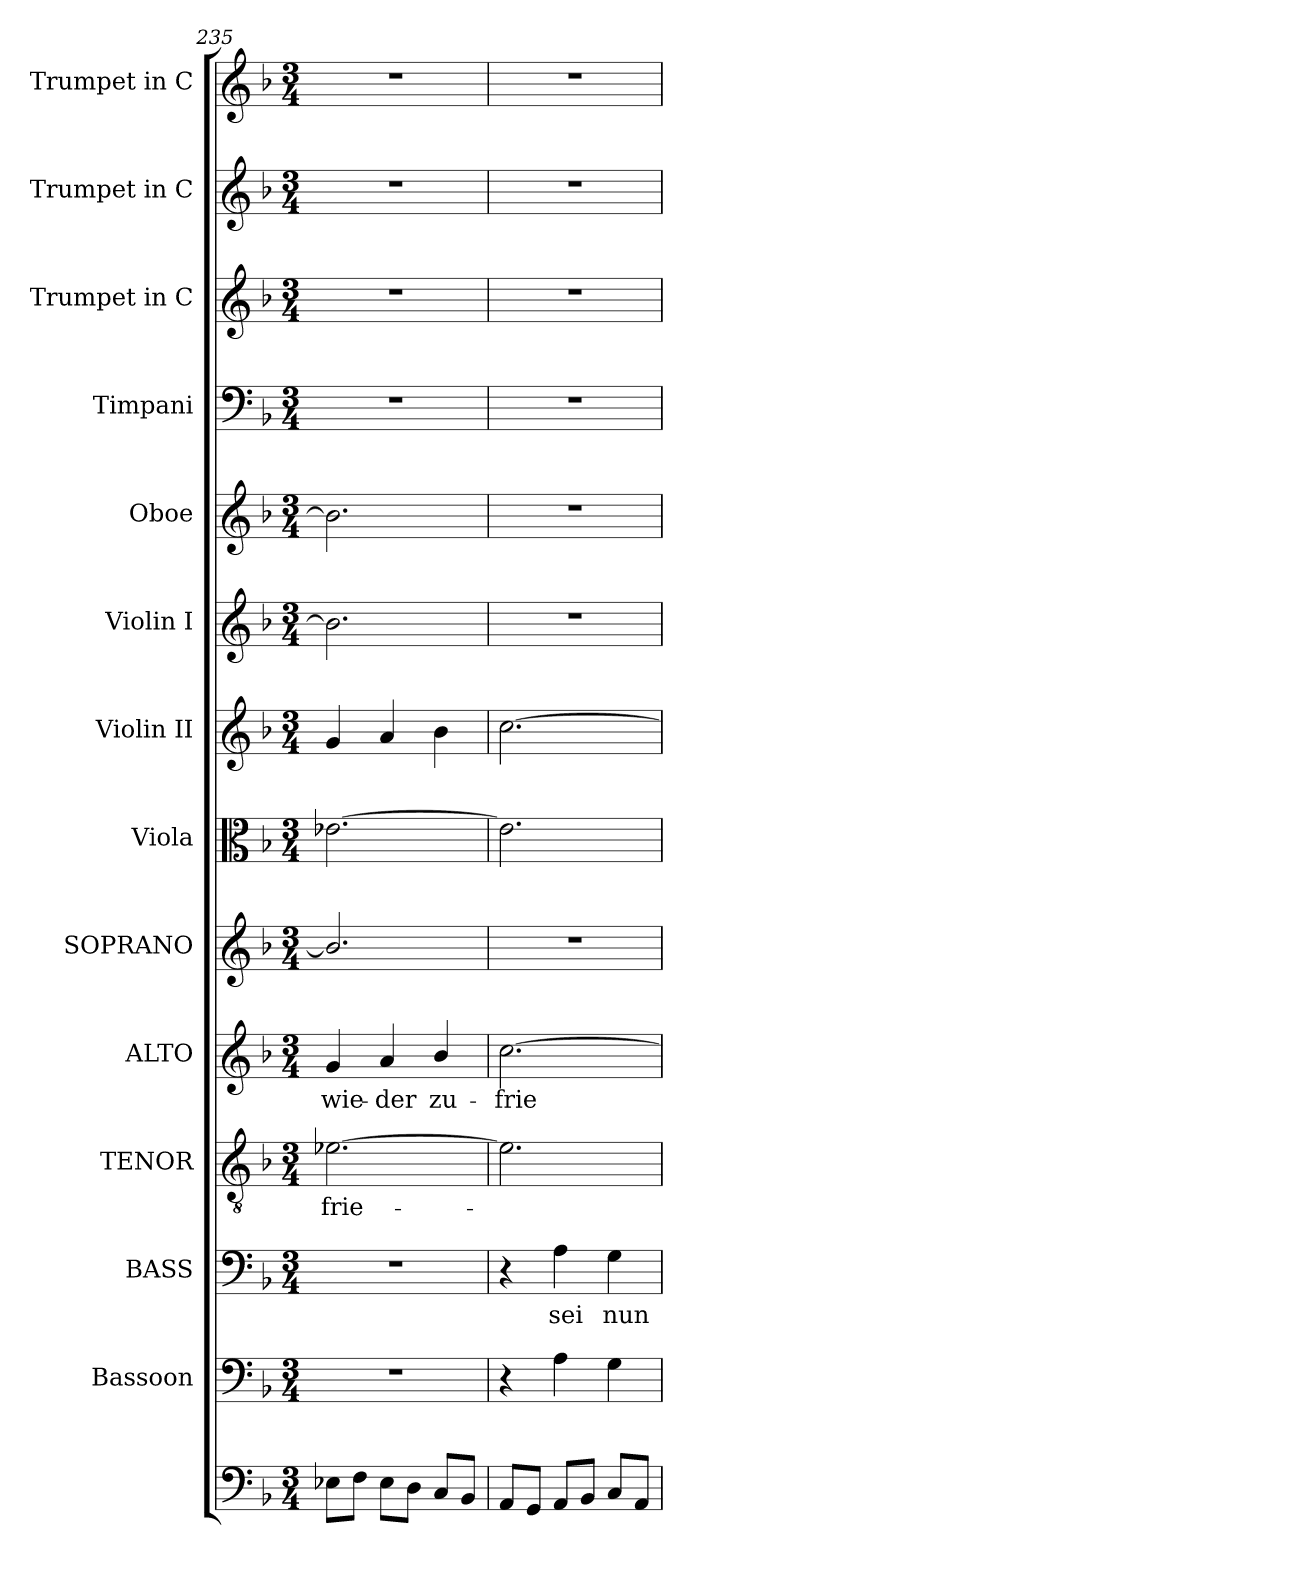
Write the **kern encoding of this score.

**kern	**kern	**kern	**text	**kern	**text	**kern	**text	**kern	**kern	**kern	**kern	**kern	**kern	**kern	**kern	**kern
*part14	*part13	*part12	*part12	*part11	*part11	*part10	*part10	*part9	*part8	*part7	*part6	*part5	*part4	*part3	*part2	*part1
*staff14	*staff13	*staff12	*staff12	*staff11	*staff11	*staff10	*staff10	*staff9	*staff8	*staff7	*staff6	*staff5	*staff4	*staff3	*staff2	*staff1
*	*I"Bassoon	*I"BASS	*	*I"TENOR	*	*I"ALTO	*	*I"SOPRANO	*I"Viola	*I"Violin II	*I"Violin I	*I"Oboe	*I"Timpani	*I"Trumpet in C	*I"Trumpet in C	*I"Trumpet in C
*	*	*	*	*	*	*I'Alto	*	*I'Soprano	*I'Viola	*I'Violin II	*I'Violin I	*I'Oboe	*I'Timp.	*	*	*
*clefF4	*clefF4	*clefF4	*	*clefGv2	*	*clefG2	*	*clefG2	*clefC3	*clefG2	*clefG2	*clefG2	*clefF4	*clefG2	*clefG2	*clefG2
*	*	*	*	*ITrd7c12	*	*	*	*	*	*	*	*	*	*	*	*
*k[b-]	*k[b-]	*k[b-]	*	*k[b-]	*	*k[b-]	*	*k[b-]	*k[b-]	*k[b-]	*k[b-]	*k[b-]	*k[b-]	*k[b-]	*k[b-]	*k[b-]
*F:	*F:	*F:	*	*F:	*	*F:	*	*F:	*F:	*F:	*F:	*F:	*F:	*F:	*F:	*F:
*M3/4	*M3/4	*M3/4	*	*M3/4	*	*M3/4	*	*M3/4	*M3/4	*M3/4	*M3/4	*M3/4	*M3/4	*M3/4	*M3/4	*M3/4
=235	=235	=235	=235	=235	=235	=235	=235	=235	=235	=235	=235	=235	=235	=235	=235	=235
!	!LO:N:vis=1	!LO:N:vis=1	!	!	!	!	!	!	!	!	!	!	!	!	!	!
!	!	!	!	!	!LO:LY:b:color=#000000	!	!	!	!	!	!	!	!	!	!	!
!	!	!	!	!	!	!	!LO:LY:b:color=#000000	!	!	!	!	!	!LO:N:vis=1	!LO:N:vis=1	!LO:N:vis=1	!LO:N:vis=1
8E-Xi\L	2.r	2.r	.	[2.E-Xi\	-frie-	4gi/	wie-	2.b-i/]	[2.e-Xi\	4gi/	2.b-i\]	2.b-i\]	2.r	2.r	2.r	2.r
8Fi\J	.	.	.	.	.	.	.	.	.	.	.	.	.	.	.	.
!	!	!	!	!	!	!	!LO:LY:b:color=#000000	!	!	!	!	!	!	!	!	!
8E-i\L	.	.	.	.	.	4ai/	-der	.	.	4ai/	.	.	.	.	.	.
8Di\J	.	.	.	.	.	.	.	.	.	.	.	.	.	.	.	.
!	!	!	!	!	!	!	!LO:LY:b:color=#000000	!	!	!	!	!	!	!	!	!
8Ci/L	.	.	.	.	.	4b-i/	zu-	.	.	4b-i\	.	.	.	.	.	.
8BB-i/J	.	.	.	.	.	.	.	.	.	.	.	.	.	.	.	.
=236	=236	=236	=236	=236	=236	=236	=236	=236	=236	=236	=236	=236	=236	=236	=236	=236
!	!	!	!	!	!	!	!LO:LY:b:color=#000000	!LO:N:vis=1	!	!	!LO:N:vis=1	!LO:N:vis=1	!LO:N:vis=1	!LO:N:vis=1	!LO:N:vis=1	!LO:N:vis=1
8AAi/L	4r	4r	.	2.E-i\]	.	[2.cci\	-frie-	2.r	2.e-i\]	[2.cci\	2.r	2.r	2.r	2.r	2.r	2.r
8GGi/J	.	.	.	.	.	.	.	.	.	.	.	.	.	.	.	.
!	!	!	!LO:LY:b:color=#000000	!	!	!	!	!	!	!	!	!	!	!	!	!
8AAi/L	4Ai\	4Ai\	sei	.	.	.	.	.	.	.	.	.	.	.	.	.
8BB-i/J	.	.	.	.	.	.	.	.	.	.	.	.	.	.	.	.
!	!	!	!LO:LY:b:color=#000000	!	!	!	!	!	!	!	!	!	!	!	!	!
8Ci/L	4Gi\	4Gi\	nun	.	.	.	.	.	.	.	.	.	.	.	.	.
8AAi/J	.	.	.	.	.	.	.	.	.	.	.	.	.	.	.	.
=	=	=	=	=	=	=	=	=	=	=	=	=	=	=	=	=
*-	*-	*-	*-	*-	*-	*-	*-	*-	*-	*-	*-	*-	*-	*-	*-	*-
